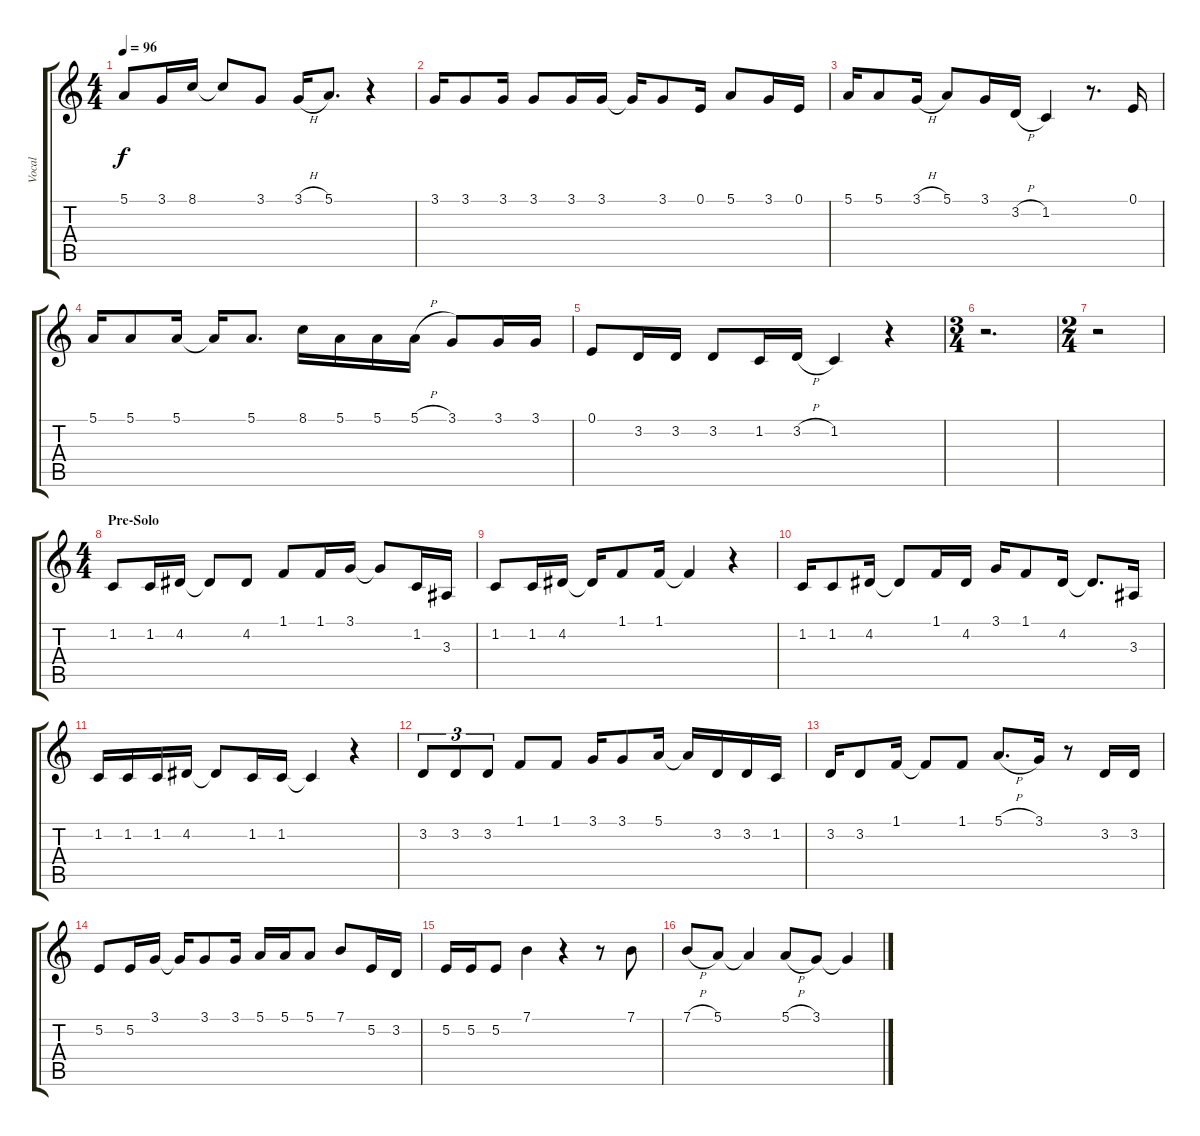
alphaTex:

\track ("Vocal" "Vocal") {instrument flute}
\staff {score tabs}
\tuning (E4 B3 G3 D3 A2 E2) {hide}
\ts (4 4)
\tempo 96
\clef g2
\ks c
5.1.8{dy f} 3.1.16 8.1.16 8.1{t}.8 3.1.8 3.1{h}.16 5.1.8{d} r.4 |
3.1.16 3.1.8 3.1.16 3.1.8 3.1.16 3.1.16 3.1{t}.16 3.1.8 0.1.16 5.1.8 3.1.16 0.1.16 |
5.1.16 5.1.8 3.1{h}.16 5.1.8 3.1.16 3.2{h}.16 1.2.4 r.8{d} 0.1.16 |
5.1.16 5.1.8 5.1.16 5.1{t}.16 5.1.8{d} 8.1.16 5.1.16 5.1.16 5.1{h}.16 3.1.8 3.1.16 3.1.16 |
0.1.8 3.2.16 3.2.16 3.2.8 1.2.16 3.2{h}.16 1.2.4 r.4 |
\ts (3 4)
r.2{d} |
\ts (2 4)
r.2 |
\ts (4 4)
\section ("" "Pre-Solo")
1.2.8 1.2.16 4.2.16 4.2{t}.8 4.2.8 1.1.8 1.1.16 3.1.16 3.1{t}.8 1.2.16 3.3.16 |
1.2.8 1.2.16 4.2.16 4.2{t}.16 1.1.8 1.1.16 1.1{t}.4 r.4 |
1.2.16 1.2.8 4.2.16 4.2{t}.8 1.1.16 4.2.16 3.1.16 1.1.8 4.2.16 4.2{t}.8{d} 3.3.16 |
1.2.16 1.2.16 1.2.16 4.2.16 4.2{t}.8 1.2.16 1.2.16 1.2{t}.4 r.4 |
3.2.8{tu (3 2)} 3.2.8{tu (3 2)} 3.2.8{tu (3 2)} 1.1.8 1.1.8 3.1.16 3.1.8 5.1.16 5.1{t}.16 3.2.16 3.2.16 1.2.16 |
3.2.16 3.2.8 1.1.16 1.1{t}.8 1.1.8 5.1{h}.8{d} 3.1.16 r.8 3.2.16 3.2.16 |
5.2.8 5.2.16 3.1.16 3.1{t}.16 3.1.8 3.1.16 5.1.16 5.1.16 5.1.8 7.1.8 5.2.16 3.2.16 |
5.2.16 5.2.16 5.2.8 7.1.4 r.4 r.8 7.1.8 |
7.1{h}.8 5.1.8 5.1{t}.4 5.1{h}.8 3.1.8 3.1{t}.4
